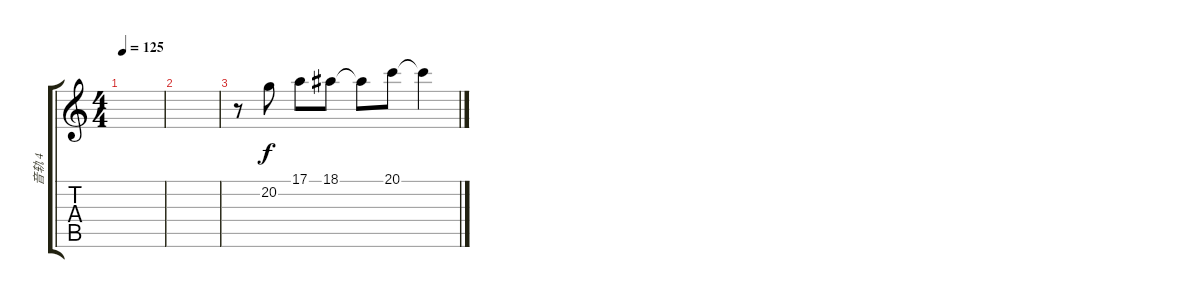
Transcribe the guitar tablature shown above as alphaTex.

\track ("音轨 4" "音轨 4") {instrument musicbox}
\staff {score tabs}
\tuning (E4 B3 G3 D3 A2 E2) {hide}
\ts (4 4)
\tempo 125
\clef g2
\ks c
|
|
r.8 20.2.8 17.1.8 18.1.8 18.1{t}.8 20.1.8 20.1{t}.4
